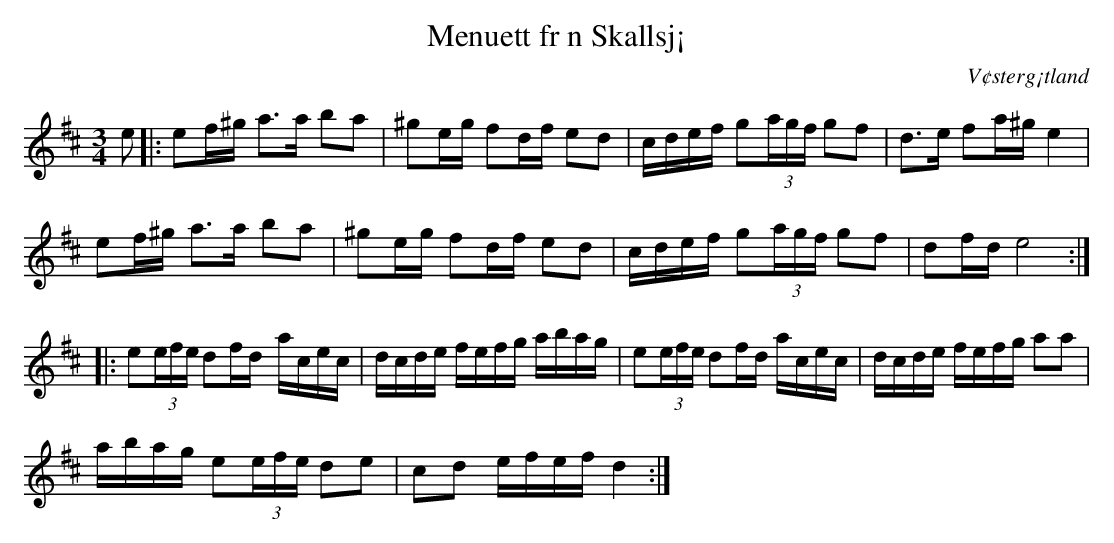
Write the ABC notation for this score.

X:1
T: Menuett fr n Skallsj¡
M: 3/4
O: V¢sterg¡tland
L: 1/8
K:D
e|: e2/f/^g/ a>a b2/2a| ^g2/e/g/ f2/d/f/ ed | c/d/e/f/ g(3a/g/f/ gf | d>2e f2/a/^g/ e2 |
e2/f/^g/ a>a b2/a|^g2/e/g/ f2/d/f/ ed | c/d/e/f/ g(3a/g/f/ gf| d2/f/d/ e4 :|
|:e(3e/f/e/ d2/f/d/ -a/c/e/c/ |d/c/d/e/ f/e/f/g/ a/b/a/g/  |e(3e/f/e/ d2/f/d/ a/c/e/c/|d/c/d/e/ f/e/f/g/ aa  |
a/b/a/g/ e(3e/f/e/ de|cd e/f/e/f/ d2:|
